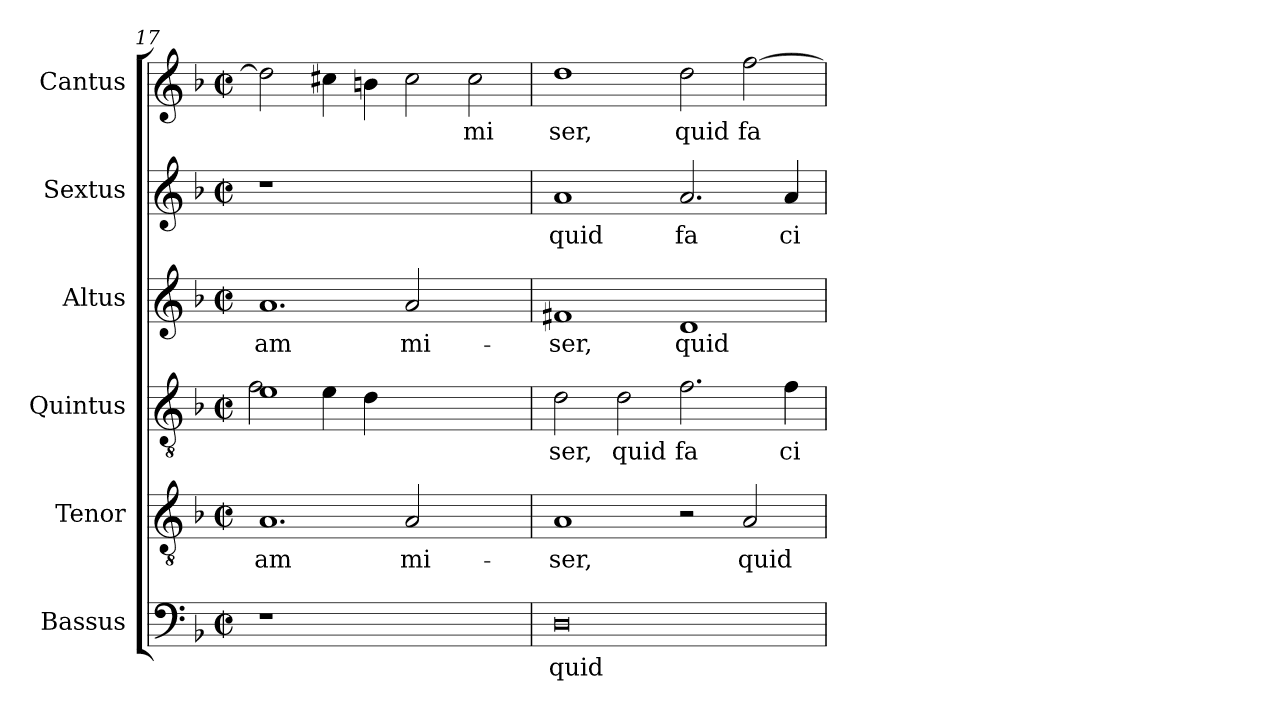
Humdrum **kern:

**kern	**text	**kern	**text	**kern	**text	**kern	**text	**kern	**text	**kern	**text
*part6	*part6	*part5	*part5	*part4	*part4	*part3	*part3	*part2	*part2	*part1	*part1
*staff6	*staff6	*staff5	*staff5	*staff4	*staff4	*staff3	*staff3	*staff2	*staff2	*staff1	*staff1
*I"Bassus	*	*I"Tenor	*	*I"Quintus	*	*I"Altus	*	*I"Sextus	*	*I"Cantus	*
*clefF4	*	*clefGv2	*	*clefGv2	*	*clefG2	*	*clefG2	*	*clefG2	*
*k[b-]	*	*k[b-]	*	*k[b-]	*	*k[b-]	*	*k[b-]	*	*k[b-]	*
*F:	*	*F:	*	*F:	*	*F:	*	*F:	*	*F:	*
*M2/2	*	*M2/2	*	*M2/2	*	*M2/2	*	*M2/2	*	*M2/2	*
*met(c|)	*	*met(c|)	*	*met(c|)	*	*met(c|)	*	*met(c|)	*	*met(c|)	*
=17	=17	=17	=17	=17	=17	=17	=17	=17	=17	=17	=17
!	!	!LO:N:vis=1.	!LO:LY:b:cj	!	!	!LO:N:vis=1.	!LO:LY:b:cj	!	!	!	!
*	*	*	*	*^	*	*	*	*	*	*	*
1r	.	1A	-am	1e	2f\	.	1a	-am	1r	.	2dd\]	.
.	.	.	.	.	4e\	.	.	.	.	.	4cc#X\	.
.	.	.	.	.	4d\	.	.	.	.	.	4bn\	.
!	!	!	!LO:LY:b:cj	!	!	!	!	!LO:LY:b:cj	!	!	!	!
1ryy	.	2A/	mi-	1ryy	1ryy	.	2a/	mi-	1ryy	.	2cc#\	.
!	!	!	!	!	!	!	!	!	!	!	!	!LO:LY:b:cj
.	.	2ryy	.	.	.	.	2ryy	.	.	.	2cc#\	mi
*	*	*	*	*v	*v	*	*	*	*	*	*	*
=18	=18	=18	=18	=18	=18	=18	=18	=18	=18	=18	=18
!	!LO:LY:b:cj	!	!LO:LY:b:cj	!	!LO:LY:b:cj	!	!LO:LY:b:cj	!	!LO:LY:b:cj	!	!LO:LY:b:cj
0D	quid	1A	-ser,	2d\	ser,	1f#X	-ser,	1a	quid	1dd	ser,
!	!	!	!	!	!LO:LY:b:cj	!	!	!	!	!	!
.	.	.	.	2d\	quid	.	.	.	.	.	.
!	!	!	!	!	!LO:LY:b:cj	!	!LO:LY:b:cj	!	!LO:LY:b:cj	!	!LO:LY:b:cj
.	.	2r	.	2.f\	fa	1d	quid	2.a/	fa	2dd\	quid
!	!	!	!LO:LY:b:cj	!	!	!	!	!	!	!	!LO:LY:b:cj
.	.	2A/	quid	.	.	.	.	.	.	[>2ff\	fa
!	!	!	!	!	!LO:LY:b:cj	!	!	!	!LO:LY:b:cj	!	!
.	.	.	.	4f\	ci	.	.	4a/	ci	.	.
=	=	=	=	=	=	=	=	=	=	=	=
*-	*-	*-	*-	*-	*-	*-	*-	*-	*-	*-	*-
